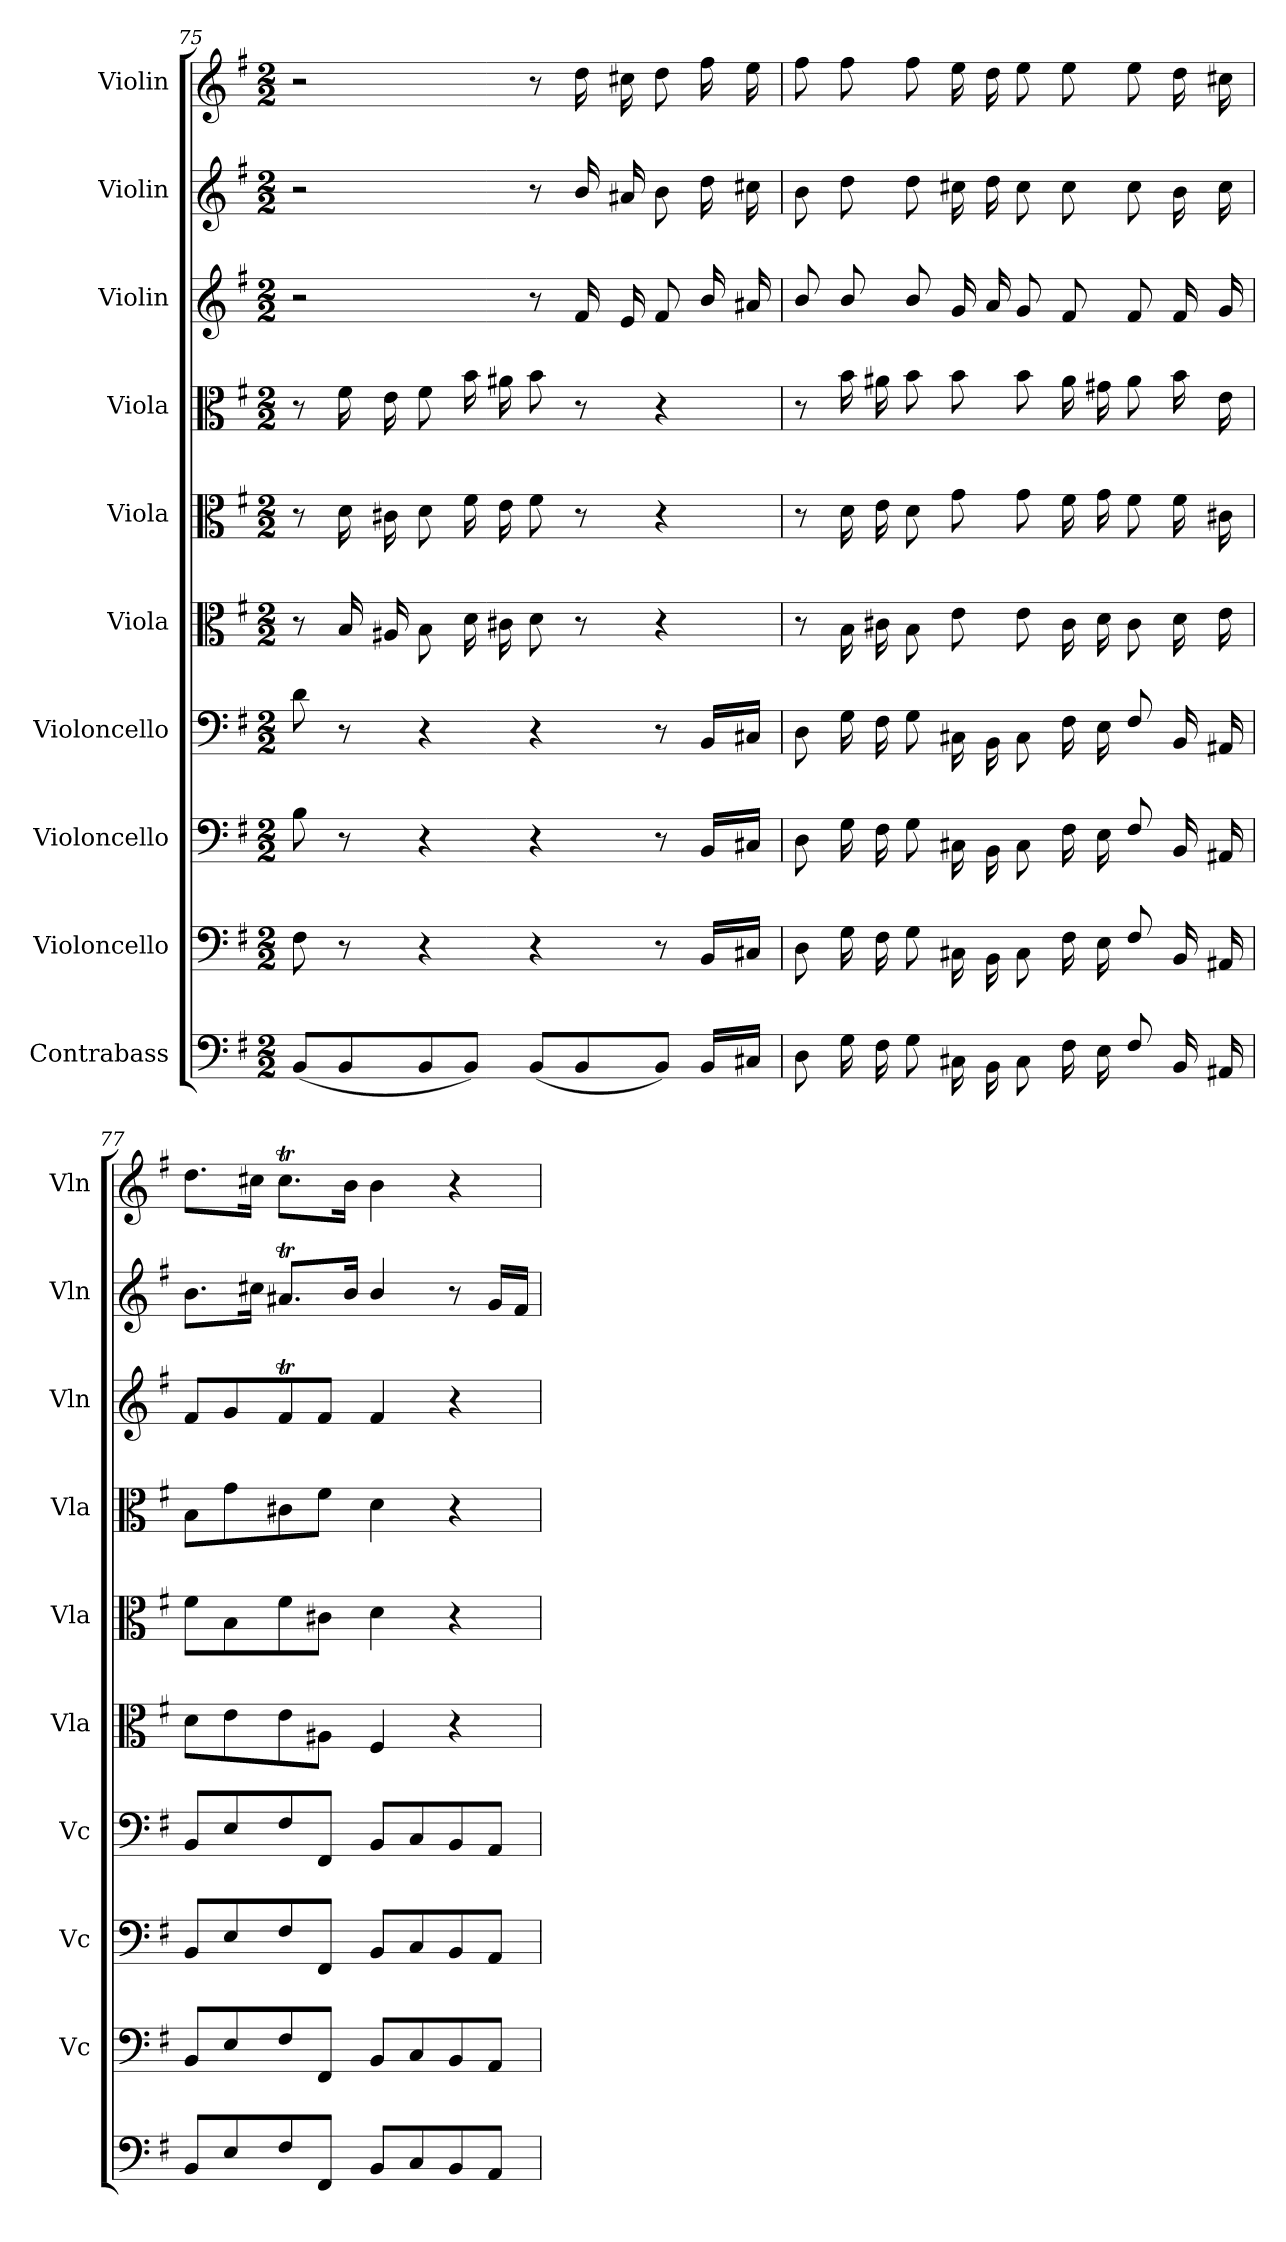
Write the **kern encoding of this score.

**kern	**kern	**kern	**kern	**kern	**kern	**kern	**kern	**kern	**kern
*part10	*part9	*part8	*part7	*part6	*part5	*part4	*part3	*part2	*part1
*staff10	*staff9	*staff8	*staff7	*staff6	*staff5	*staff4	*staff3	*staff2	*staff1
*I"Contrabass	*I"Violoncello	*I"Violoncello	*I"Violoncello	*I"Viola	*I"Viola	*I"Viola	*I"Violin	*I"Violin	*I"Violin
*	*I'Vc	*I'Vc	*I'Vc	*I'Vla	*I'Vla	*I'Vla	*I'Vln	*I'Vln	*I'Vln
*clefF4	*clefF4	*clefF4	*clefF4	*clefC3	*clefC3	*clefC3	*clefG2	*clefG2	*clefG2
*k[f#]	*k[f#]	*k[f#]	*k[f#]	*k[f#]	*k[f#]	*k[f#]	*k[f#]	*k[f#]	*k[f#]
*G:	*G:	*G:	*G:	*G:	*G:	*G:	*G:	*G:	*G:
*M2/2	*M2/2	*M2/2	*M2/2	*M2/2	*M2/2	*M2/2	*M2/2	*M2/2	*M2/2
=75	=75	=75	=75	=75	=75	=75	=75	=75	=75
(8BB/L	8F#\	8B\	8d\	8r	8r	8r	2r	2r	2r
8BB/	8r	8r	8r	16B/	16d\	16f#\	.	.	.
.	.	.	.	16A#X/	16c#X\	16e\	.	.	.
8BB/	4r	4r	4r	8B\	8d\	8f#\	.	.	.
8BB/J)	.	.	.	16d\	16f#\	16b\	.	.	.
.	.	.	.	16c#X\	16e\	16a#X\	.	.	.
(8BB/L	4r	4r	4r	8d\	8f#\	8b\	8r	8r	8r
8BB/	.	.	.	8r	8r	8r	16f#/	16b/	16dd\
.	.	.	.	.	.	.	16e/	16a#X/	16cc#X\
8BB/J)	8r	8r	8r	4r	4r	4r	8f#/	8b\	8dd\
16BB/LL	16BB/LL	16BB/LL	16BB/LL	.	.	.	16b/	16dd\	16ff#\
16C#X/JJ	16C#X/JJ	16C#X/JJ	16C#X/JJ	.	.	.	16a#X/	16cc#X\	16ee\
=76	=76	=76	=76	=76	=76	=76	=76	=76	=76
8D\	8D\	8D\	8D\	8r	8r	8r	8b/	8b\	8ff#\
16G\	16G\	16G\	16G\	16B\	16d\	16b\	8b/	8dd\	8ff#\
16F#\	16F#\	16F#\	16F#\	16c#X\	16e\	16a#X\	.	.	.
8G\	8G\	8G\	8G\	8B\	8d\	8b\	8b/	8dd\	8ff#\
16C#X\	16C#X\	16C#X\	16C#X\	8e\	8g\	8b\	16g/	16cc#X\	16ee\
16BB\	16BB\	16BB\	16BB\	.	.	.	16a/	16dd\	16dd\
8C#\	8C#\	8C#\	8C#\	8e\	8g\	8b\	8g/	8cc#\	8ee\
16F#\	16F#\	16F#\	16F#\	16c#\	16f#\	16a#\	8f#/	8cc#\	8ee\
16E\	16E\	16E\	16E\	16d\	16g\	16g#X\	.	.	.
8F#/	8F#/	8F#/	8F#/	8c#\	8f#\	8a#\	8f#/	8cc#\	8ee\
16BB/	16BB/	16BB/	16BB/	16d\	16f#\	16b\	16f#/	16b\	16dd\
16AA#X/	16AA#X/	16AA#X/	16AA#X/	16e\	16c#X\	16e\	16g/	16cc#\	16cc#X\
=77	=77	=77	=77	=77	=77	=77	=77	=77	=77
8BB/L	8BB/L	8BB/L	8BB/L	8d\L	8f#\L	8B\L	8f#/L	8.b\L	8.dd\L
8E/	8E/	8E/	8E/	8e\	8B\	8g\	8g/	.	.
.	.	.	.	.	.	.	.	16cc#X\Jk	16cc#X\Jk
8F#/	8F#/	8F#/	8F#/	8e\	8f#\	8c#X\	8f#t/	8.a#Xt/L	8.cc#t\L
8FF#/J	8FF#/J	8FF#/J	8FF#/J	8A#X\J	8c#X\J	8f#\J	8f#/J	.	.
.	.	.	.	.	.	.	.	16b/Jk	16b\Jk
8BB/L	8BB/L	8BB/L	8BB/L	4F#/	4d\	4d\	4f#/	4b/	4b\
8C/	8C/	8C/	8C/	.	.	.	.	.	.
8BB/	8BB/	8BB/	8BB/	4r	4r	4r	4r	8r	4r
8AA/J	8AA/J	8AA/J	8AA/J	.	.	.	.	16g/LL	.
.	.	.	.	.	.	.	.	16f#/JJ	.
=	=	=	=	=	=	=	=	=	=
*-	*-	*-	*-	*-	*-	*-	*-	*-	*-
